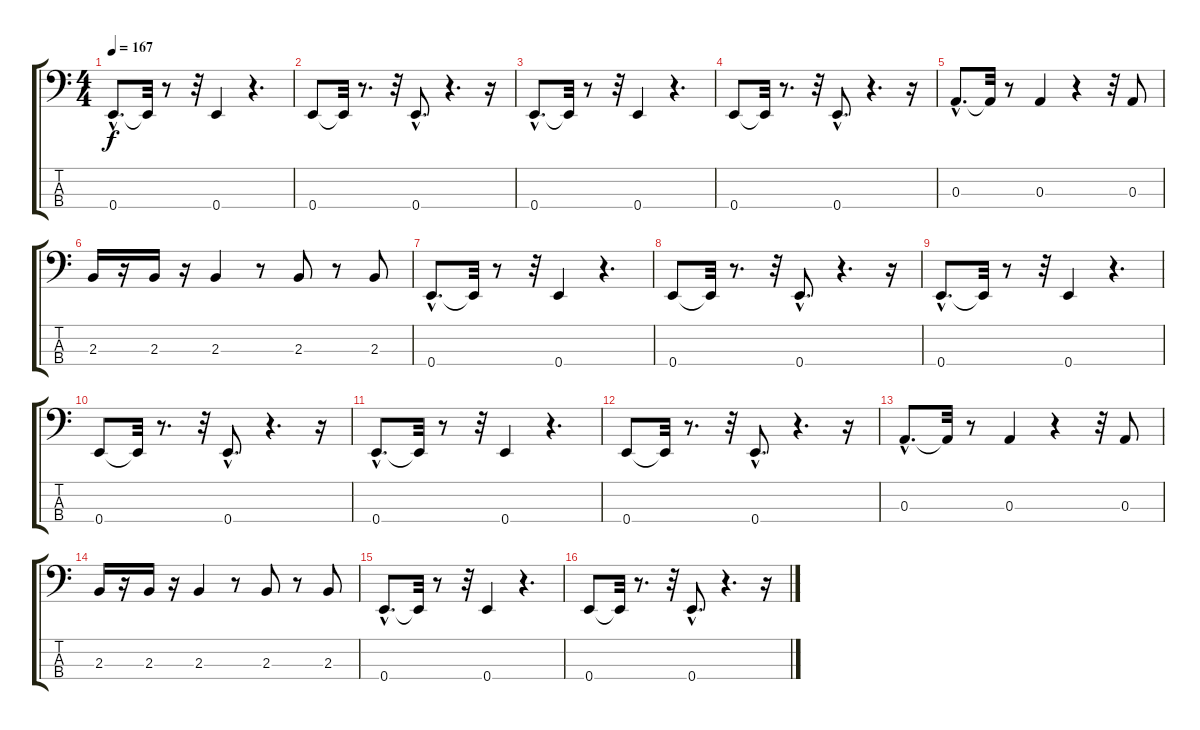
\track "" {instrument fretlessbass}
\staff {score tabs}
\tuning (G2 D2 A1 E1) {hide}
\ts (4 4)
\tempo 167
\clef f4
\ks c
0.4{hac}.8{d dy f} 0.4{t}.32 r.8 r.32 0.4.4 r.4{d} |
0.4.8 0.4{t}.32 r.8{d} r.32 0.4{hac}.8{d} r.4{d} r.16 |
0.4{hac}.8{d} 0.4{t}.32 r.8 r.32 0.4.4 r.4{d} |
0.4.8 0.4{t}.32 r.8{d} r.32 0.4{hac}.8{d} r.4{d} r.16 |
0.3{hac}.8{d} 0.3{t}.32 r.8 0.3.4 r.4 r.32 0.3.8 |
2.3.16 r.16 2.3.16 r.16 2.3.4 r.8 2.3.8 r.8 2.3.8 |
0.4{hac}.8{d} 0.4{t}.32 r.8 r.32 0.4.4 r.4{d} |
0.4.8 0.4{t}.32 r.8{d} r.32 0.4{hac}.8{d} r.4{d} r.16 |
0.4{hac}.8{d} 0.4{t}.32 r.8 r.32 0.4.4 r.4{d} |
0.4.8 0.4{t}.32 r.8{d} r.32 0.4{hac}.8{d} r.4{d} r.16 |
0.4{hac}.8{d} 0.4{t}.32 r.8 r.32 0.4.4 r.4{d} |
0.4.8 0.4{t}.32 r.8{d} r.32 0.4{hac}.8{d} r.4{d} r.16 |
0.3{hac}.8{d} 0.3{t}.32 r.8 0.3.4 r.4 r.32 0.3.8 |
2.3.16 r.16 2.3.16 r.16 2.3.4 r.8 2.3.8 r.8 2.3.8 |
0.4{hac}.8{d} 0.4{t}.32 r.8 r.32 0.4.4 r.4{d} |
0.4.8 0.4{t}.32 r.8{d} r.32 0.4{hac}.8{d} r.4{d} r.16
